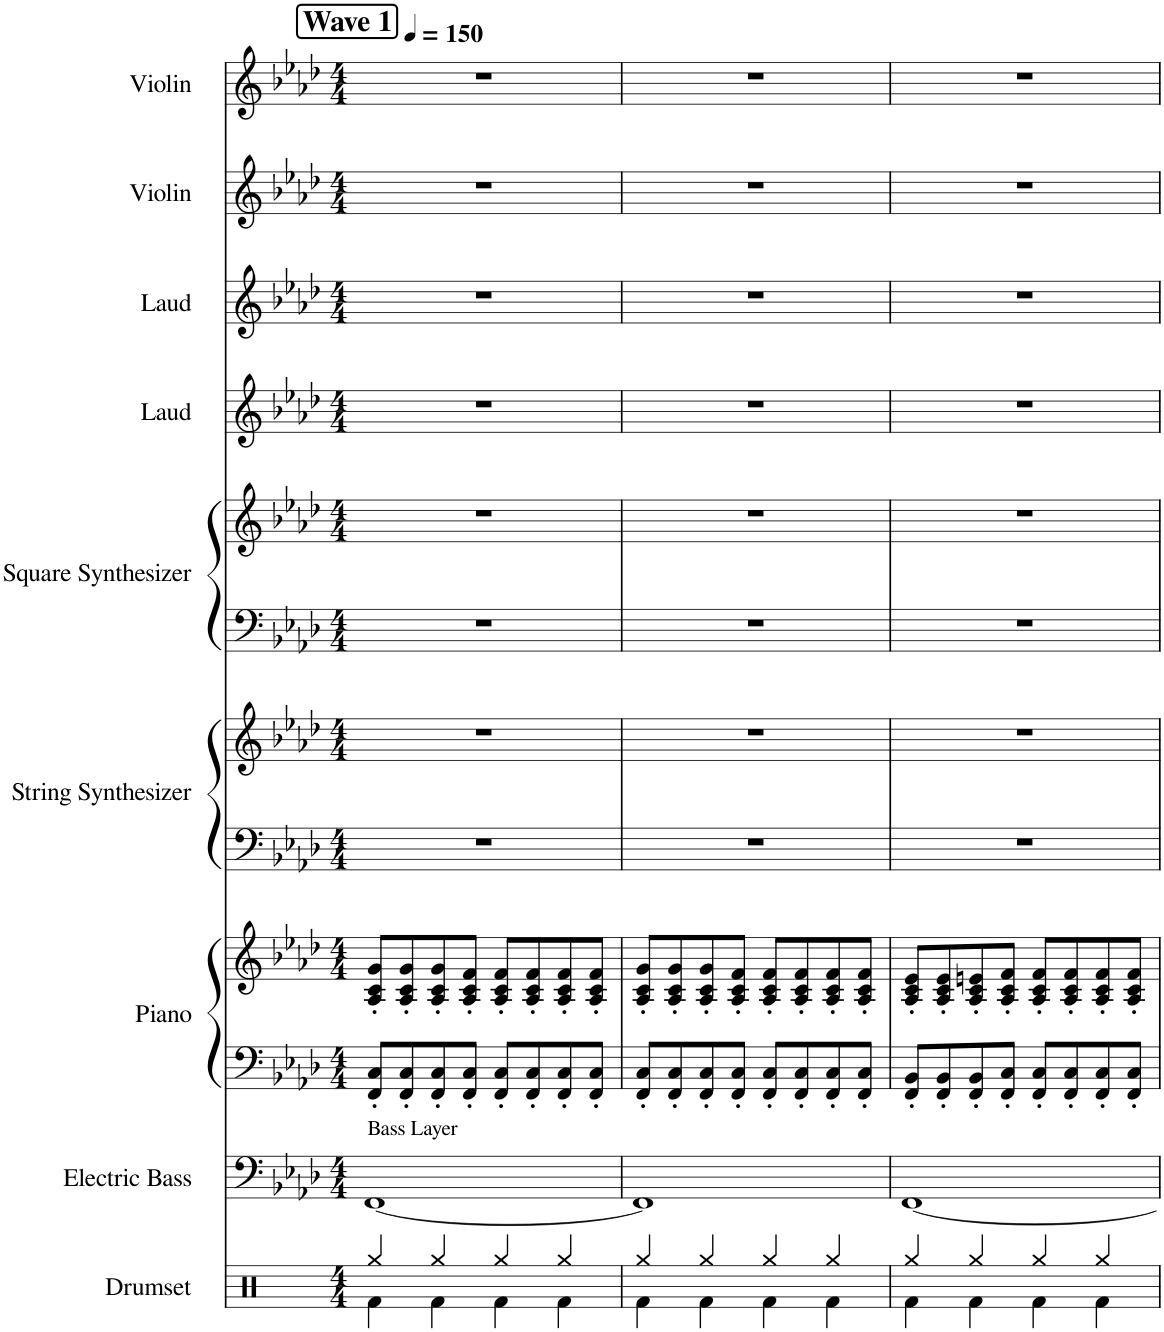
**kern	**kern	**kern	**kern	**kern	**kern	**kern	**kern	**kern	**kern	**kern	**kern
*part9	*part8	*part7	*part7	*part6	*part6	*part5	*part5	*part4	*part3	*part2	*part1
*staff12	*staff11	*staff10	*staff9	*staff8	*staff7	*staff6	*staff5	*staff4	*staff3	*staff2	*staff1
*I"Drumset	*I"Electric Bass	*I"Piano	*	*I"String Synthesizer	*	*I"Square Synthesizer	*	*I"Laud	*I"Laud	*I"Violin	*I"Violin
*I'D. Set	*I'El. B.	*I'Pno.	*	*I'Synth.	*	*I'Synth.	*	*I'Laud	*I'Laud	*I'Vln.	*I'Vln.
*clefX	*clefF4	*clefF4	*clefG2	*clefF4	*clefG2	*clefF4	*clefG2	*clefG2	*clefG2	*clefG2	*clefG2
*	*Trd7c12	*	*	*	*	*	*	*	*	*	*
*k[]	*k[b-e-a-d-]	*k[b-e-a-d-]	*k[b-e-a-d-]	*k[b-e-a-d-]	*k[b-e-a-d-]	*k[b-e-a-d-]	*k[b-e-a-d-]	*k[b-e-a-d-]	*k[b-e-a-d-]	*k[b-e-a-d-]	*k[b-e-a-d-]
*M4/4	*M4/4	*M4/4	*M4/4	*M4/4	*M4/4	*M4/4	*M4/4	*M4/4	*M4/4	*M4/4	*M4/4
*MM150	*MM150	*MM150	*MM150	*MM150	*MM150	*MM150	*MM150	*MM150	*MM150	*MM150	*MM150
!!LO:REH:place=s1:a:B:cj:fs=14:t=Wave 1
=1	=1	=1	=1	=1	=1	=1	=1	=1	=1	=1	=1
*^	*	*	*	*	*	*	*	*	*	*	*
!	!	!LO:TX:a:t=Bass Layer	!	!	!	!	!	!	!	!	!	!
4Rgg/	4Rf\	[1FF	8FF/' 8C/'L	8A-/' 8c/' 8g/'L	1r	1r	1r	1r	1r	1r	1r	1r
.	.	.	8FF/' 8C/'	8A-/' 8c/' 8g/'	.	.	.	.	.	.	.	.
4Rgg/	4Rf\	.	8FF/' 8C/'	8A-/' 8c/' 8g/'	.	.	.	.	.	.	.	.
.	.	.	8FF/' 8C/'J	8A-/' 8c/' 8f/'J	.	.	.	.	.	.	.	.
4Rgg/	4Rf\	.	8FF/' 8C/'L	8A-/' 8c/' 8f/'L	.	.	.	.	.	.	.	.
.	.	.	8FF/' 8C/'	8A-/' 8c/' 8f/'	.	.	.	.	.	.	.	.
4Rgg/	4Rf\	.	8FF/' 8C/'	8A-/' 8c/' 8f/'	.	.	.	.	.	.	.	.
.	.	.	8FF/' 8C/'J	8A-/' 8c/' 8f/'J	.	.	.	.	.	.	.	.
=2	=2	=2	=2	=2	=2	=2	=2	=2	=2	=2	=2	=2
4Rgg/	4Rf\	1FF]	8FF/' 8C/'L	8A-/' 8c/' 8g/'L	1r	1r	1r	1r	1r	1r	1r	1r
.	.	.	8FF/' 8C/'	8A-/' 8c/' 8g/'	.	.	.	.	.	.	.	.
4Rgg/	4Rf\	.	8FF/' 8C/'	8A-/' 8c/' 8g/'	.	.	.	.	.	.	.	.
.	.	.	8FF/' 8C/'J	8A-/' 8c/' 8f/'J	.	.	.	.	.	.	.	.
4Rgg/	4Rf\	.	8FF/' 8C/'L	8A-/' 8c/' 8f/'L	.	.	.	.	.	.	.	.
.	.	.	8FF/' 8C/'	8A-/' 8c/' 8f/'	.	.	.	.	.	.	.	.
4Rgg/	4Rf\	.	8FF/' 8C/'	8A-/' 8c/' 8f/'	.	.	.	.	.	.	.	.
.	.	.	8FF/' 8C/'J	8A-/' 8c/' 8f/'J	.	.	.	.	.	.	.	.
=3	=3	=3	=3	=3	=3	=3	=3	=3	=3	=3	=3	=3
4Rgg/	4Rf\	[1FF	8FF/' 8BB-/'L	8A-/' 8c/' 8e-/'L	1r	1r	1r	1r	1r	1r	1r	1r
.	.	.	8FF/' 8BB-/'	8A-/' 8c/' 8e-/'	.	.	.	.	.	.	.	.
4Rgg/	4Rf\	.	8FF/' 8BB-/'	8A-/' 8c/' 8en/'	.	.	.	.	.	.	.	.
.	.	.	8FF/' 8C/'J	8A-/' 8c/' 8f/'J	.	.	.	.	.	.	.	.
4Rgg/	4Rf\	.	8FF/' 8C/'L	8A-/' 8c/' 8f/'L	.	.	.	.	.	.	.	.
.	.	.	8FF/' 8C/'	8A-/' 8c/' 8f/'	.	.	.	.	.	.	.	.
4Rgg/	4Rf\	.	8FF/' 8C/'	8A-/' 8c/' 8f/'	.	.	.	.	.	.	.	.
.	.	.	8FF/' 8C/'J	8A-/' 8c/' 8f/'J	.	.	.	.	.	.	.	.
*v	*v	*	*	*	*	*	*	*	*	*	*	*
=	=	=	=	=	=	=	=	=	=	=	=
*-	*-	*-	*-	*-	*-	*-	*-	*-	*-	*-	*-
